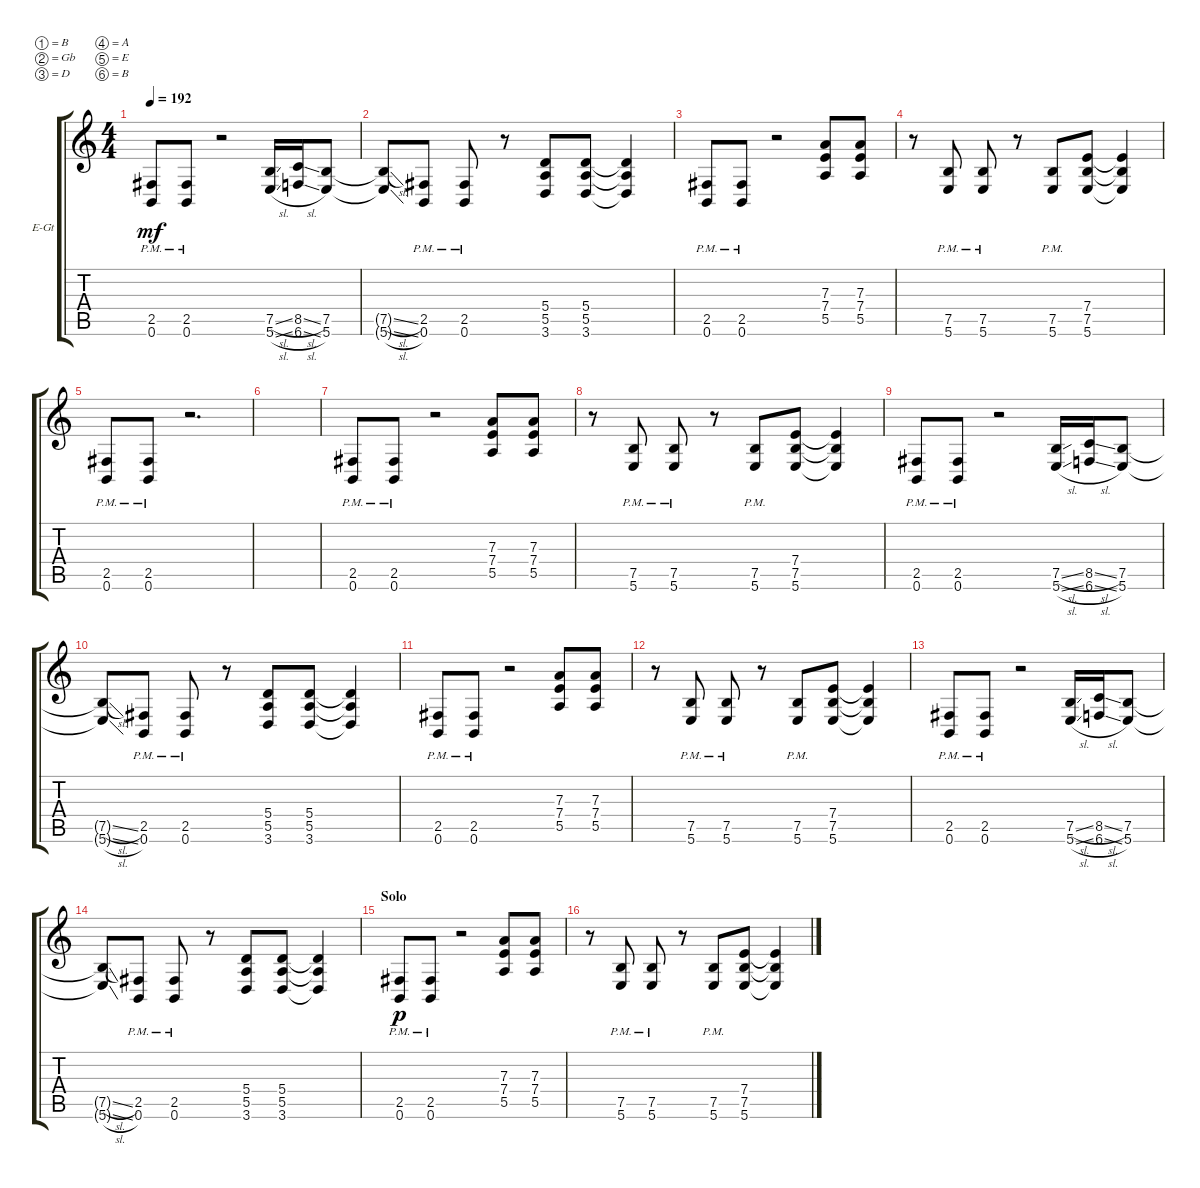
\bracketExtendMode groupsimilarinstruments
\firstSystemTrackNameOrientation horizontal
\otherSystemsTrackNameOrientation horizontal
\track ("Electric Guitar 2" "E-Gt") {instrument distortionguitar}
\staff {score tabs}
\tuning (B3 Gb3 D3 A2 E2 B1)
\ts (4 4)
\tempo 192
\clef g2
\ks c
(0.6{pm} 2.5).8{dy mf} (0.6{pm} 2.5).8 r.2 (7.5{sl} 5.6{sl}).16 (8.5{sl} 6.6{sl}).16 (5.6 7.5).8 |
(5.6{sl t} 7.5{sl t}).8 (0.6{pm} 2.5{pm}).8 (0.6{pm} 2.5{pm}).8 r.8 (3.6 5.5 5.4).8 (3.6 5.5 5.4).8 (3.6{t} 5.5{t} 5.4{t}).4 |
(0.6{pm} 2.5).8 (0.6{pm} 2.5).8 r.2 (5.5 7.4 7.3).8 (7.4 5.5 7.3).8 |
r.8 (5.6{pm} 7.5).8 (5.6{pm} 7.5).8 r.8 (5.6{pm} 7.5).8 (5.6 7.5 7.4).8 (5.6{t} 7.5{t} 7.4{t}).4 |
(0.6{pm} 2.5).8 (0.6{pm} 2.5).8 r.2{d} |
|
(0.6{pm} 2.5).8 (0.6{pm} 2.5).8 r.2 (5.5 7.4 7.3).8 (7.4 5.5 7.3).8 |
r.8 (5.6{pm} 7.5).8 (5.6{pm} 7.5).8 r.8 (5.6{pm} 7.5).8 (5.6 7.5 7.4).8 (5.6{t} 7.5{t} 7.4{t}).4 |
(0.6{pm} 2.5).8 (0.6{pm} 2.5).8 r.2 (7.5{sl} 5.6{sl}).16 (8.5{sl} 6.6{sl}).16 (5.6 7.5).8 |
(5.6{sl t} 7.5{sl t}).8 (0.6{pm} 2.5{pm}).8 (0.6{pm} 2.5{pm}).8 r.8 (3.6 5.5 5.4).8 (3.6 5.5 5.4).8 (3.6{t} 5.5{t} 5.4{t}).4 |
(0.6{pm} 2.5).8 (0.6{pm} 2.5).8 r.2 (5.5 7.4 7.3).8 (7.4 5.5 7.3).8 |
r.8 (5.6{pm} 7.5).8 (5.6{pm} 7.5).8 r.8 (5.6{pm} 7.5).8 (5.6 7.5 7.4).8 (5.6{t} 7.5{t} 7.4{t}).4 |
(0.6{pm} 2.5).8 (0.6{pm} 2.5).8 r.2 (7.5{sl} 5.6{sl}).16 (8.5{sl} 6.6{sl}).16 (5.6 7.5).8 |
(5.6{sl t} 7.5{sl t}).8 (0.6{pm} 2.5{pm}).8 (0.6{pm} 2.5{pm}).8 r.8 (3.6 5.5 5.4).8 (3.6 5.5 5.4).8 (3.6{t} 5.5{t} 5.4{t}).4 |
\section ("" "Solo")
(0.6{pm} 2.5).8{dy p} (0.6{pm} 2.5).8 r.2 (5.5 7.4 7.3).8 (7.4 5.5 7.3).8 |
r.8 (5.6{pm} 7.5).8 (5.6{pm} 7.5).8 r.8 (5.6{pm} 7.5).8 (5.6 7.5 7.4).8 (5.6{t} 7.5{t} 7.4{t}).4
